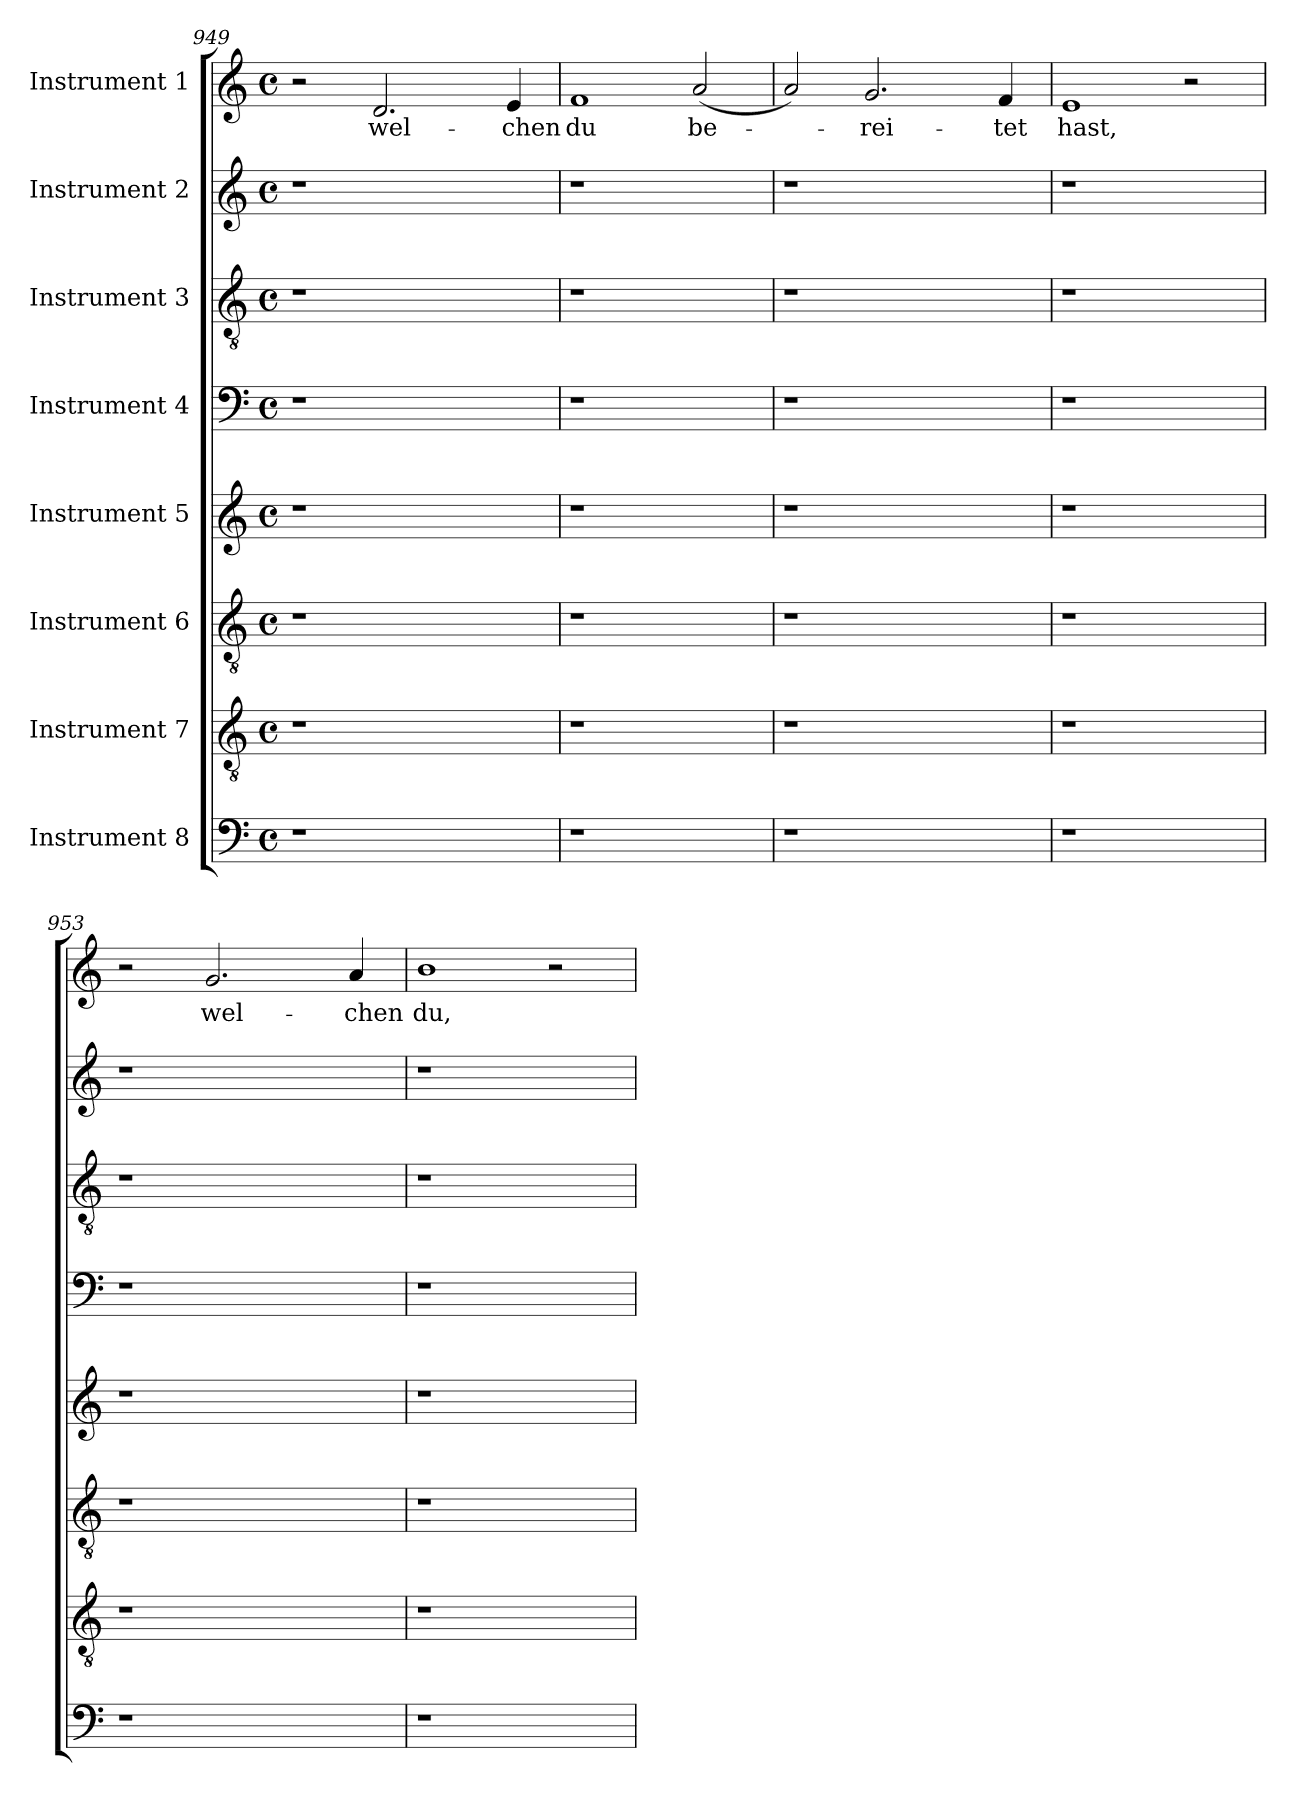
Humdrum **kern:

**kern	**kern	**kern	**kern	**kern	**kern	**kern	**kern	**text
*part8	*part7	*part6	*part5	*part4	*part3	*part2	*part1	*part1
*staff8	*staff7	*staff6	*staff5	*staff4	*staff3	*staff2	*staff1	*staff1
*I"Instrument 8	*I"Instrument 7	*I"Instrument 6	*I"Instrument 5	*I"Instrument 4	*I"Instrument 3	*I"Instrument 2	*I"Instrument 1	*
*clefF4	*clefGv2	*clefGv2	*clefG2	*clefF4	*clefGv2	*clefG2	*clefG2	*
*M4/4	*M4/4	*M4/4	*M4/4	*M4/4	*M4/4	*M4/4	*M4/4	*
*met(c)	*met(c)	*met(c)	*met(c)	*met(c)	*met(c)	*met(c)	*met(c)	*
=949	=949	=949	=949	=949	=949	=949	=949	=949
1r	1r	1r	1r	1r	1r	1r	2r	.
!	!	!	!	!	!	!	!	!LO:LY:b:cj
.	.	.	.	.	.	.	2.d/	wel-
2ryy	2ryy	2ryy	2ryy	2ryy	2ryy	2ryy	.	.
!	!	!	!	!	!	!	!	!LO:LY:b:cj
.	.	.	.	.	.	.	4e/	-chen
=950	=950	=950	=950	=950	=950	=950	=950	=950
!	!	!	!	!	!	!	!	!LO:LY:b:cj
1r	1r	1r	1r	1r	1r	1r	1f	du
!	!	!	!	!	!	!	!	!LO:LY:b:cj
2ryy	2ryy	2ryy	2ryy	2ryy	2ryy	2ryy	(<2a/	be-
=951	=951	=951	=951	=951	=951	=951	=951	=951
1r	1r	1r	1r	1r	1r	1r	2a/)	.
!	!	!	!	!	!	!	!	!LO:LY:b:cj
.	.	.	.	.	.	.	2.g/	-rei-
2ryy	2ryy	2ryy	2ryy	2ryy	2ryy	2ryy	.	.
!	!	!	!	!	!	!	!	!LO:LY:b:cj
.	.	.	.	.	.	.	4f/	-tet
=952	=952	=952	=952	=952	=952	=952	=952	=952
!	!	!	!	!	!	!	!	!LO:LY:b:cj
1r	1r	1r	1r	1r	1r	1r	1e	hast,
2ryy	2ryy	2ryy	2ryy	2ryy	2ryy	2ryy	2r	.
=953	=953	=953	=953	=953	=953	=953	=953	=953
1r	1r	1r	1r	1r	1r	1r	2r	.
!	!	!	!	!	!	!	!	!LO:LY:b:cj
.	.	.	.	.	.	.	2.g/	wel-
2ryy	2ryy	2ryy	2ryy	2ryy	2ryy	2ryy	.	.
!	!	!	!	!	!	!	!	!LO:LY:b:cj
.	.	.	.	.	.	.	4a/	-chen
!!LO:LB:g=z
=954	=954	=954	=954	=954	=954	=954	=954	=954
!	!	!	!	!	!	!	!	!LO:LY:b:cj
1r	1r	1r	1r	1r	1r	1r	1b	du,
2ryy	2ryy	2ryy	2ryy	2ryy	2ryy	2ryy	2r	.
=	=	=	=	=	=	=	=	=
*-	*-	*-	*-	*-	*-	*-	*-	*-
